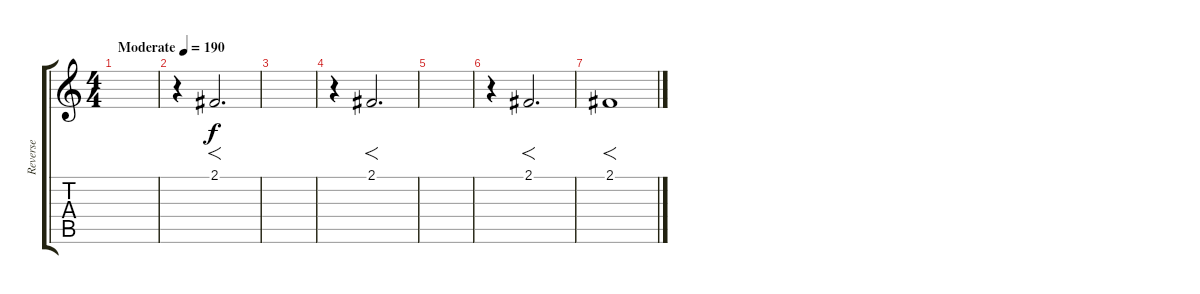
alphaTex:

\track ("Reverse" "Reverse") {instrument reversecymbal}
\staff {score tabs}
\tuning (E4 B3 G3 D3 A2 E2) {hide}
\ts (4 4)
\tempo (190 "Moderate")
\clef g2
\ks c
|
r.4 2.1.2{f d} |
|
r.4 2.1.2{f d} |
|
r.4 2.1.2{f d} |
2.1.1{f}
